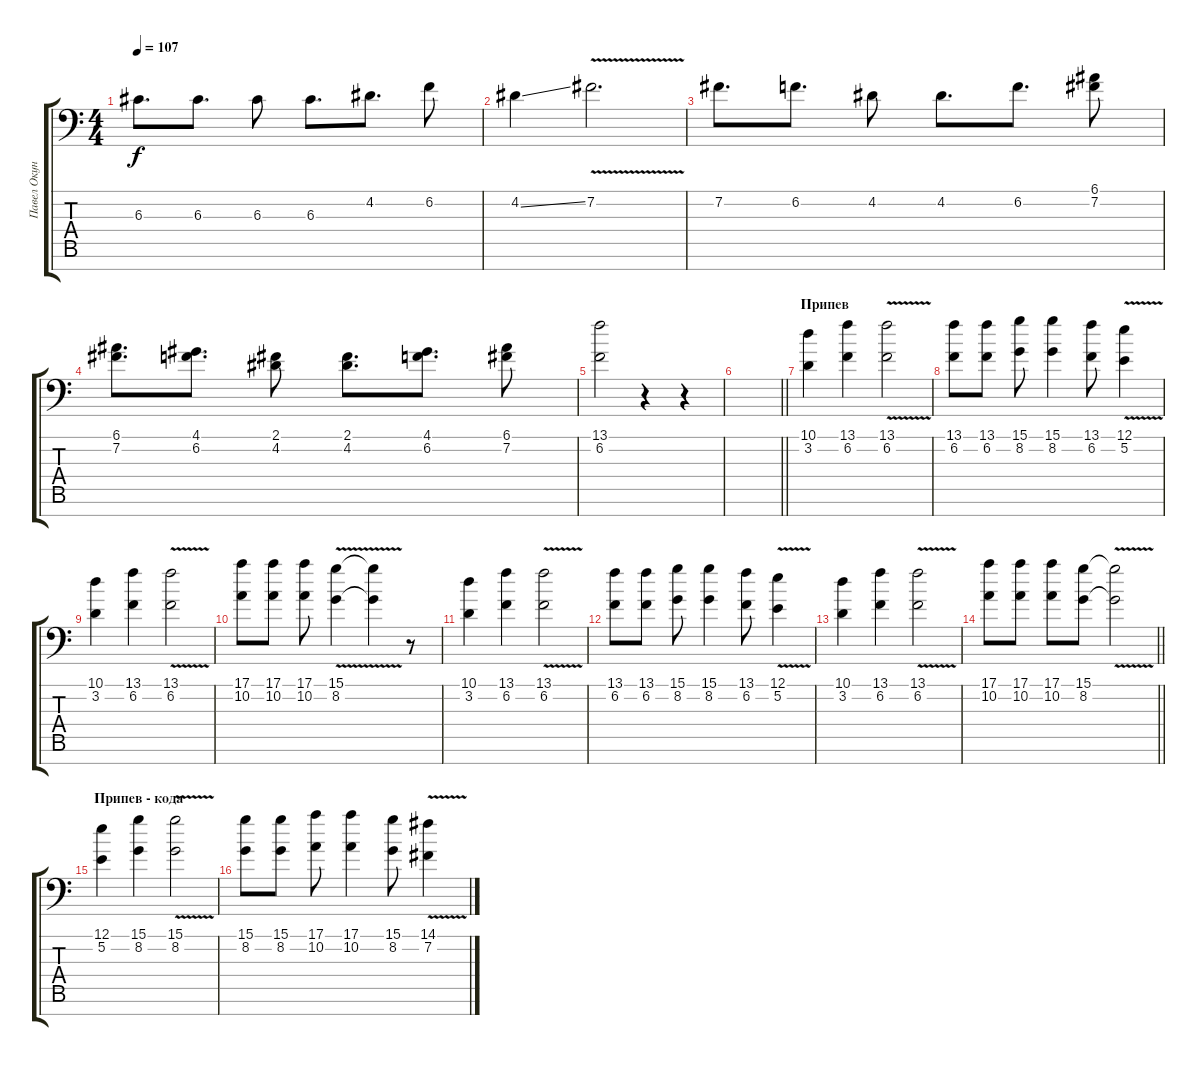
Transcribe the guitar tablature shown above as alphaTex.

\track ("Павел Окунев" "Павел Окун") {instrument lead2sawtooth}
\staff {score tabs}
\tuning (E4 B3 G3 D3 A2 E2 C-1) {hide}
\ts (4 4)
\tempo 107
\clef f4
\ks c
6.3.8{d dy f} 6.3.8{d} 6.3.8 6.3.8{d} 4.2.8{d} 6.2.8 |
4.2{ss}.4 7.2{v}.2{d} |
7.2.8{d} 6.2.8{d} 4.2.8 4.2.8{d} 6.2.8{d} (6.1 7.2).8 |
(6.1 7.2).8{d} (4.1 6.2).8{d} (2.1 4.2).8 (2.1 4.2).8{d} (4.1 6.2).8{d} (6.1 7.2).8 |
(13.1 6.2).2 r.4 r.4 |
\barLineRight lightlight
|
\section ("" "Припев")
(10.1 3.2).4 (13.1 6.2).4 (13.1{v} 6.2{v}).2 |
(13.1 6.2).8 (13.1 6.2).8 (15.1 8.2).8 (15.1 8.2).4 (13.1 6.2).8 (12.1{v} 5.2{v}).4 |
(10.1 3.2).4 (13.1 6.2).4 (13.1{v} 6.2{v}).2 |
(17.1 10.2).8 (17.1 10.2).8 (17.1 10.2).8 (15.1{v} 8.2{v}).4 (15.1{t} 8.2{t}).4 r.8 |
(10.1 3.2).4 (13.1 6.2).4 (13.1{v} 6.2{v}).2 |
(13.1 6.2).8 (13.1 6.2).8 (15.1 8.2).8 (15.1 8.2).4 (13.1 6.2).8 (12.1{v} 5.2{v}).4 |
(10.1 3.2).4 (13.1 6.2).4 (13.1{v} 6.2{v}).2 |
\barLineRight lightlight
(17.1 10.2).8 (17.1 10.2).8 (17.1 10.2).8 (15.1 8.2).8 (15.1{v t} 8.2{v t}).2 |
\section ("" "Припев - кода")
(12.1 5.2).4 (15.1 8.2).4 (15.1{v} 8.2{v}).2 |
(15.1 8.2).8 (15.1 8.2).8 (17.1 10.2).8 (17.1 10.2).4 (15.1 8.2).8 (14.1{v} 7.2{v}).4
